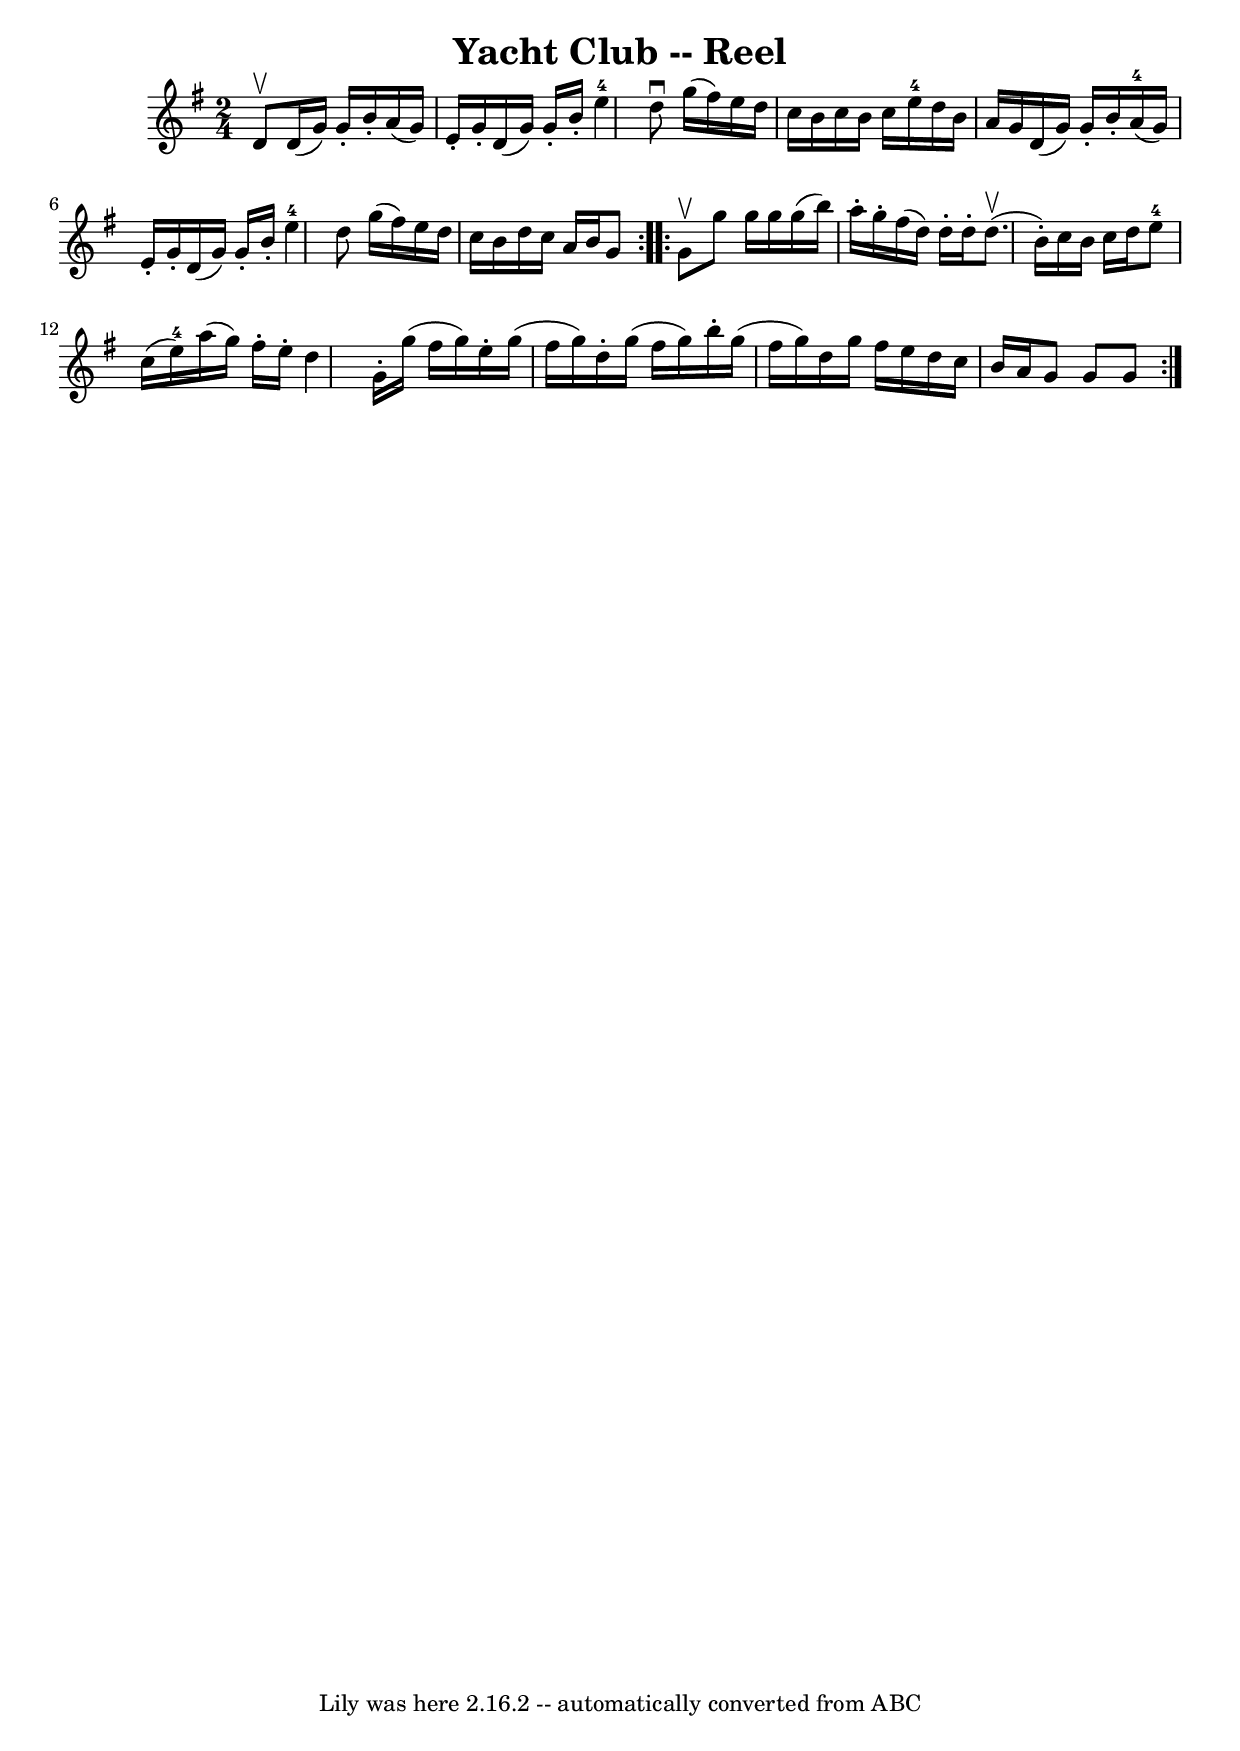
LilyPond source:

\version "2.7.40"
\include "Mammoth.ily"
\header {
	%% book = "Ryan's Mammoth Collection"
	crossRefNumber = "1"
	footnotes = "\\\\361"
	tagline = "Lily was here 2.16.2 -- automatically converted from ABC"
	title = "Yacht Club -- Reel"
}
voicedefault =  {
\set Score.defaultBarType = "empty"

\repeat volta 2 {
\time 2/4 \key g \major d'8^\upbow |
 d'16 (g'16) g'16 -.  
 b'16 -. a'16 (g'16) e'16 -. g'16 -.   |
 d'16 (g'16) 
 g'16 -. b'16 -. e''4-4   |
 d''8^\downbow g''16 (
fis''16) e''16 d''16 c''16 b'16    |
 c''16 b'16    
c''16 e''16-4 d''16 b'16 a'16 g'16    |
 d'16 (
g'16) g'16 -. b'16 -. a'16-4(g'16) e'16 -. g'16 -.   
|
 d'16 (g'16) g'16 -. b'16 -. e''4-4   |
   
d''8 g''16 (fis''16) e''16 d''16 c''16 b'16    |
     
d''16 c''16 a'16 b'16 g'8    }     \repeat volta 2 { g'8^\upbow 
|
 g''8 g''16 g''16 g''16 (b''16) a''16 -. g''16 
-.   |
 fis''16 (d''16) d''16 -. d''16 -. d''8.^\upbow(
b'16 -.)   |
 c''16 b'16 c''16 d''16 e''8-4 c''16 
(e''16-4)   |
 a''16 (g''16) fis''16 -. e''16 -.   
d''4    |
 g'16 -. g''16 (fis''16 g''16) e''16 -.   
g''16 (fis''16 g''16)   |
 d''16 -. g''16 (fis''16    
g''16) b''16 -. g''16 (fis''16 g''16)   |
 d''16    
g''16 fis''16 e''16 d''16 c''16 b'16 a'16    |
 g'8   
 g'8 g'8    }   
}

\score{
    <<

	\context Staff="default"
	{
	    \voicedefault 
	}

    >>
	\layout {
	}
	\midi {}
}
